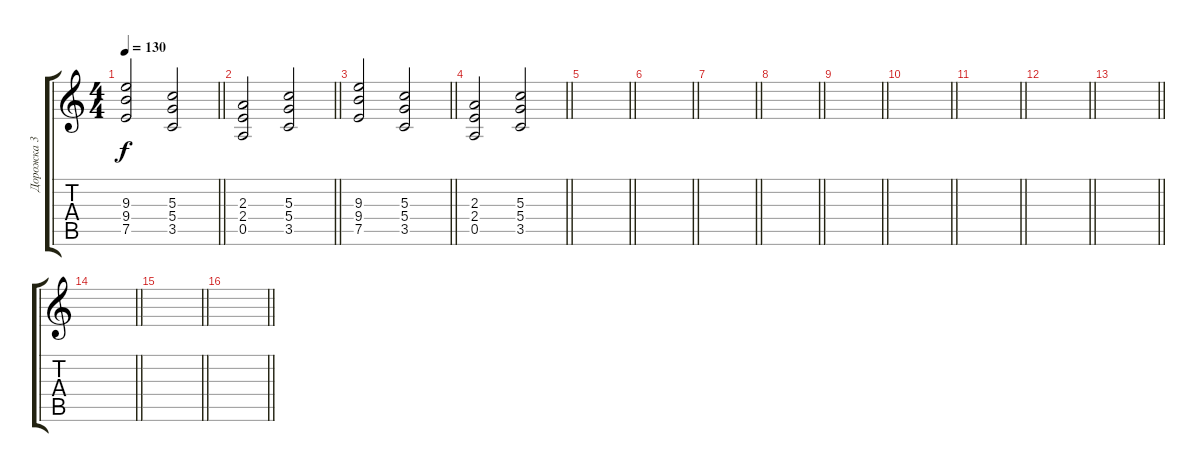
\track ("Дорожка 3" "Дорожка 3") {instrument distortionguitar}
\staff {score tabs}
\tuning (E4 B3 G3 D3 A2 E2) {hide}
\ts (4 4)
\tempo 130
\clef g2
\barLineRight lightlight
\ks c
(9.3 9.4 7.5).2{dy f} (5.3 5.4 3.5).2 |
\barLineRight lightlight
(2.3 2.4 0.5).2 (5.3 5.4 3.5).2 |
\barLineRight lightlight
(9.3 9.4 7.5).2 (5.3 5.4 3.5).2 |
\barLineRight lightlight
(2.3 2.4 0.5).2 (5.3 5.4 3.5).2 |
\barLineRight lightlight
|
\barLineRight lightlight
|
\barLineRight lightlight
|
\barLineRight lightlight
|
\barLineRight lightlight
|
\barLineRight lightlight
|
\barLineRight lightlight
|
\barLineRight lightlight
|
\barLineRight lightlight
|
\barLineRight lightlight
|
\barLineRight lightlight
|
\barLineRight lightlight
